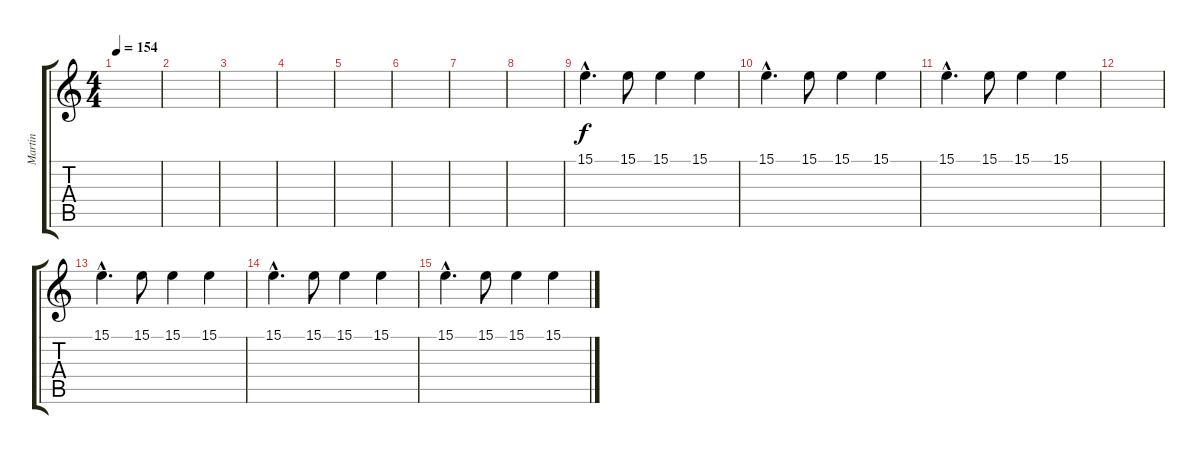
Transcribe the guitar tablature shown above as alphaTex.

\track ("Martin" "Martin") {instrument brightacousticpiano}
\staff {score tabs}
\tuning (Db4 Ab3 E3 B2 Gb2 Db2) {hide}
\ts (4 4)
\tempo 154
\clef g2
\ks c
|
|
|
|
|
|
|
|
15.1{hac}.4{d volume 13 instrument orchestrahit} 15.1.8 15.1.4 15.1.4 |
15.1{hac}.4{d} 15.1.8 15.1.4 15.1.4 |
15.1{hac}.4{d} 15.1.8 15.1.4 15.1.4 |
|
15.1{hac}.4{d volume 13 instrument orchestrahit} 15.1.8 15.1.4 15.1.4 |
15.1{hac}.4{d} 15.1.8 15.1.4 15.1.4 |
15.1{hac}.4{d} 15.1.8 15.1.4 15.1.4
